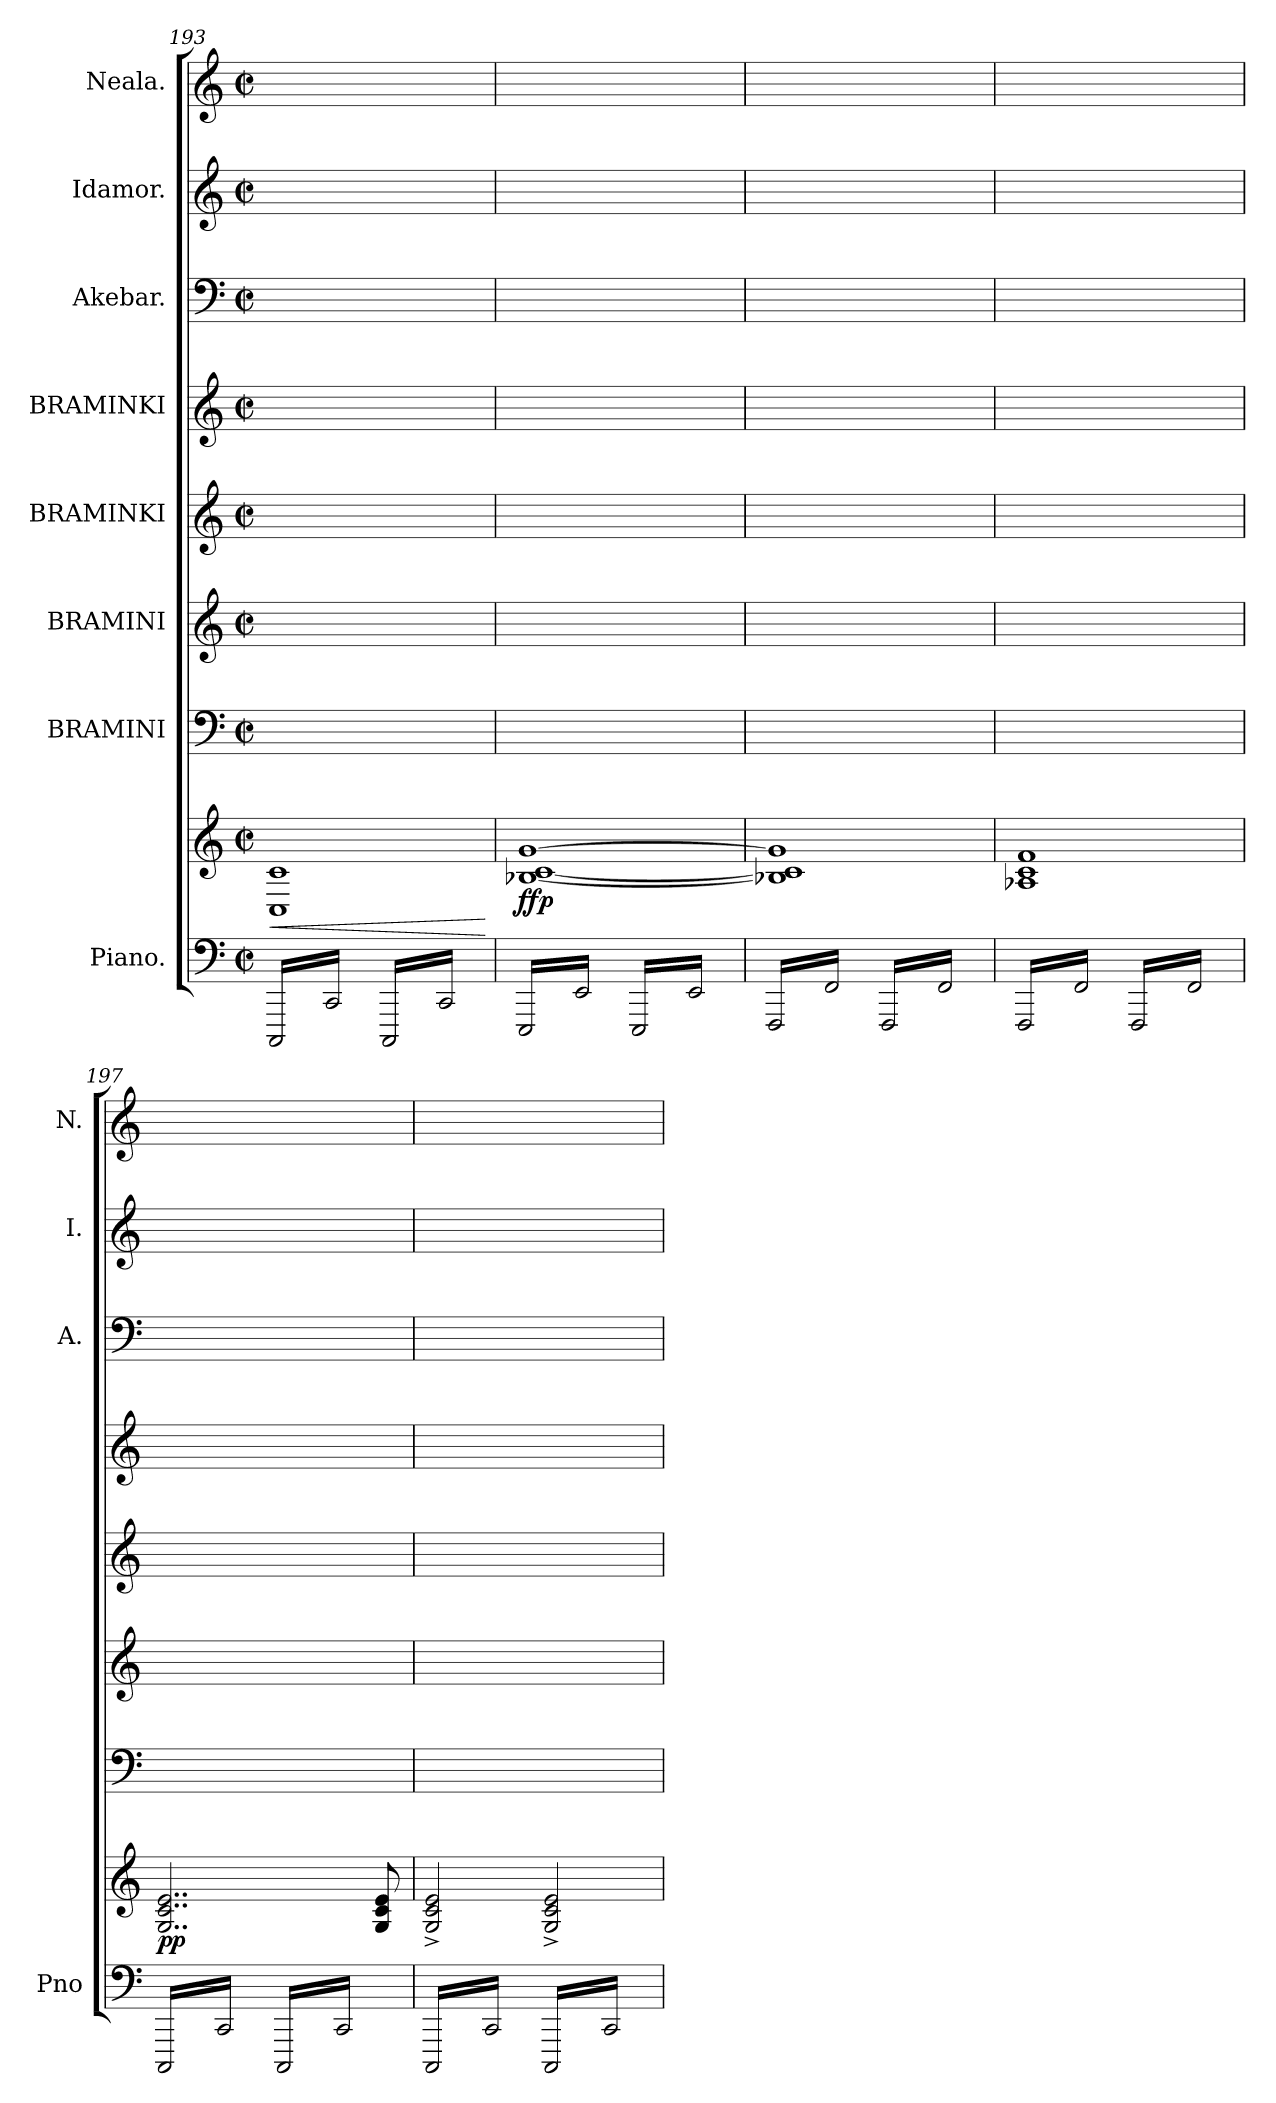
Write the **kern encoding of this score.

**kern	**kern	**dynam	**kern	**kern	**kern	**kern	**kern	**kern	**kern
*part8	*part8	*part8	*part7	*part6	*part5	*part4	*part3	*part2	*part1
*staff9	*staff8	*staff8/9	*staff7	*staff6	*staff5	*staff4	*staff3	*staff2	*staff1
*I"Piano.	*	*	*I"BRAMINI	*I"BRAMINI	*I"BRAMINKI	*I"BRAMINKI	*I"Akebar.	*I"Idamor.	*I"Neala.
*I'Pno	*	*	*	*	*	*	*I'A.	*I'I.	*I'N.
*clefF4	*clefG2	*	*clefF4	*clefG2	*clefG2	*clefG2	*clefF4	*clefG2	*clefG2
*	*	*	*	*ITrd8c12	*	*	*	*ITrd8c12	*
*k[]	*k[]	*	*k[]	*k[]	*k[]	*k[]	*k[]	*k[]	*k[]
*a:	*a:	*	*a:	*a:	*a:	*a:	*a:	*a:	*a:
*M2/2	*M2/2	*	*M2/2	*M2/2	*M2/2	*M2/2	*M2/2	*M2/2	*M2/2
*met(c|)	*met(c|)	*	*met(c|)	*met(c|)	*met(c|)	*met(c|)	*met(c|)	*met(c|)	*met(c|)
=193	=193	=193	=193	=193	=193	=193	=193	=193	=193
!	!	!LO:HP:b	!	!	!	!	!	!	!
*tremolo	*	*	*	*	*	*	*	*	*
16CCC/LL	1C/ 1c/	<	1ryy	1ryy	1ryy	1ryy	1ryy	1ryy	1ryy
16CC/	.	.	.	.	.	.	.	.	.
16CCC/	.	.	.	.	.	.	.	.	.
16CC/	.	.	.	.	.	.	.	.	.
16CCC/	.	.	.	.	.	.	.	.	.
16CC/	.	.	.	.	.	.	.	.	.
16CCC/	.	.	.	.	.	.	.	.	.
16CC/JJ	.	.	.	.	.	.	.	.	.
16CCC/LL	.	.	.	.	.	.	.	.	.
16CC/	.	.	.	.	.	.	.	.	.
16CCC/	.	.	.	.	.	.	.	.	.
16CC/	.	.	.	.	.	.	.	.	.
16CCC/	.	.	.	.	.	.	.	.	.
16CC/	.	.	.	.	.	.	.	.	.
16CCC/	.	.	.	.	.	.	.	.	.
16CC/JJ	.	.	.	.	.	.	.	.	.
.	.	[	.	.	.	.	.	.	.
=194	=194	=194	=194	=194	=194	=194	=194	=194	=194
16EEE/LL	[1B-X [1c [1g	ffp	1ryy	1ryy	1ryy	1ryy	1ryy	1ryy	1ryy
16EE/	.	.	.	.	.	.	.	.	.
16EEE/	.	.	.	.	.	.	.	.	.
16EE/	.	.	.	.	.	.	.	.	.
16EEE/	.	.	.	.	.	.	.	.	.
16EE/	.	.	.	.	.	.	.	.	.
16EEE/	.	.	.	.	.	.	.	.	.
16EE/JJ	.	.	.	.	.	.	.	.	.
16EEE/LL	.	.	.	.	.	.	.	.	.
16EE/	.	.	.	.	.	.	.	.	.
16EEE/	.	.	.	.	.	.	.	.	.
16EE/	.	.	.	.	.	.	.	.	.
16EEE/	.	.	.	.	.	.	.	.	.
16EE/	.	.	.	.	.	.	.	.	.
16EEE/	.	.	.	.	.	.	.	.	.
16EE/JJ	.	.	.	.	.	.	.	.	.
=195	=195	=195	=195	=195	=195	=195	=195	=195	=195
16FFF/LL	1B-X] 1c] 1g]	.	1ryy	1ryy	1ryy	1ryy	1ryy	1ryy	1ryy
16FF/	.	.	.	.	.	.	.	.	.
16FFF/	.	.	.	.	.	.	.	.	.
16FF/	.	.	.	.	.	.	.	.	.
16FFF/	.	.	.	.	.	.	.	.	.
16FF/	.	.	.	.	.	.	.	.	.
16FFF/	.	.	.	.	.	.	.	.	.
16FF/JJ	.	.	.	.	.	.	.	.	.
16FFF/LL	.	.	.	.	.	.	.	.	.
16FF/	.	.	.	.	.	.	.	.	.
16FFF/	.	.	.	.	.	.	.	.	.
16FF/	.	.	.	.	.	.	.	.	.
16FFF/	.	.	.	.	.	.	.	.	.
16FF/	.	.	.	.	.	.	.	.	.
16FFF/	.	.	.	.	.	.	.	.	.
16FF/JJ	.	.	.	.	.	.	.	.	.
=196	=196	=196	=196	=196	=196	=196	=196	=196	=196
16FFF/LL	1A-X 1c 1f	.	1ryy	1ryy	1ryy	1ryy	1ryy	1ryy	1ryy
16FF/	.	.	.	.	.	.	.	.	.
16FFF/	.	.	.	.	.	.	.	.	.
16FF/	.	.	.	.	.	.	.	.	.
16FFF/	.	.	.	.	.	.	.	.	.
16FF/	.	.	.	.	.	.	.	.	.
16FFF/	.	.	.	.	.	.	.	.	.
16FF/JJ	.	.	.	.	.	.	.	.	.
16FFF/LL	.	.	.	.	.	.	.	.	.
16FF/	.	.	.	.	.	.	.	.	.
16FFF/	.	.	.	.	.	.	.	.	.
16FF/	.	.	.	.	.	.	.	.	.
16FFF/	.	.	.	.	.	.	.	.	.
16FF/	.	.	.	.	.	.	.	.	.
16FFF/	.	.	.	.	.	.	.	.	.
16FF/JJ	.	.	.	.	.	.	.	.	.
=197	=197	=197	=197	=197	=197	=197	=197	=197	=197
16CCC/LL	2..G/ 2..c/ 2..e/	pp	1ryy	1ryy	1ryy	1ryy	1ryy	1ryy	1ryy
16CC/	.	.	.	.	.	.	.	.	.
16CCC/	.	.	.	.	.	.	.	.	.
16CC/	.	.	.	.	.	.	.	.	.
16CCC/	.	.	.	.	.	.	.	.	.
16CC/	.	.	.	.	.	.	.	.	.
16CCC/	.	.	.	.	.	.	.	.	.
16CC/JJ	.	.	.	.	.	.	.	.	.
16CCC/LL	.	.	.	.	.	.	.	.	.
16CC/	.	.	.	.	.	.	.	.	.
16CCC/	.	.	.	.	.	.	.	.	.
16CC/	.	.	.	.	.	.	.	.	.
16CCC/	.	.	.	.	.	.	.	.	.
16CC/	.	.	.	.	.	.	.	.	.
16CCC/	8G/ 8c/ 8e/	.	.	.	.	.	.	.	.
16CC/JJ	.	.	.	.	.	.	.	.	.
=198	=198	=198	=198	=198	=198	=198	=198	=198	=198
16CCC/LL	2G^/ 2c^/ 2e^/	.	1ryy	1ryy	1ryy	1ryy	1ryy	1ryy	1ryy
16CC/	.	.	.	.	.	.	.	.	.
16CCC/	.	.	.	.	.	.	.	.	.
16CC/	.	.	.	.	.	.	.	.	.
16CCC/	.	.	.	.	.	.	.	.	.
16CC/	.	.	.	.	.	.	.	.	.
16CCC/	.	.	.	.	.	.	.	.	.
16CC/JJ	.	.	.	.	.	.	.	.	.
16CCC/LL	2G^/ 2c^/ 2e^/	.	.	.	.	.	.	.	.
16CC/	.	.	.	.	.	.	.	.	.
16CCC/	.	.	.	.	.	.	.	.	.
16CC/	.	.	.	.	.	.	.	.	.
16CCC/	.	.	.	.	.	.	.	.	.
16CC/	.	.	.	.	.	.	.	.	.
16CCC/	.	.	.	.	.	.	.	.	.
16CC/JJ	.	.	.	.	.	.	.	.	.
*Xtremolo	*	*	*	*	*	*	*	*	*
.	.	.	.	.	.	.	.	.	.
.	.	.	.	.	.	.	.	.	.
.	.	.	.	.	.	.	.	.	.
.	.	.	.	.	.	.	.	.	.
=	=	=	=	=	=	=	=	=	=
*-	*-	*-	*-	*-	*-	*-	*-	*-	*-
